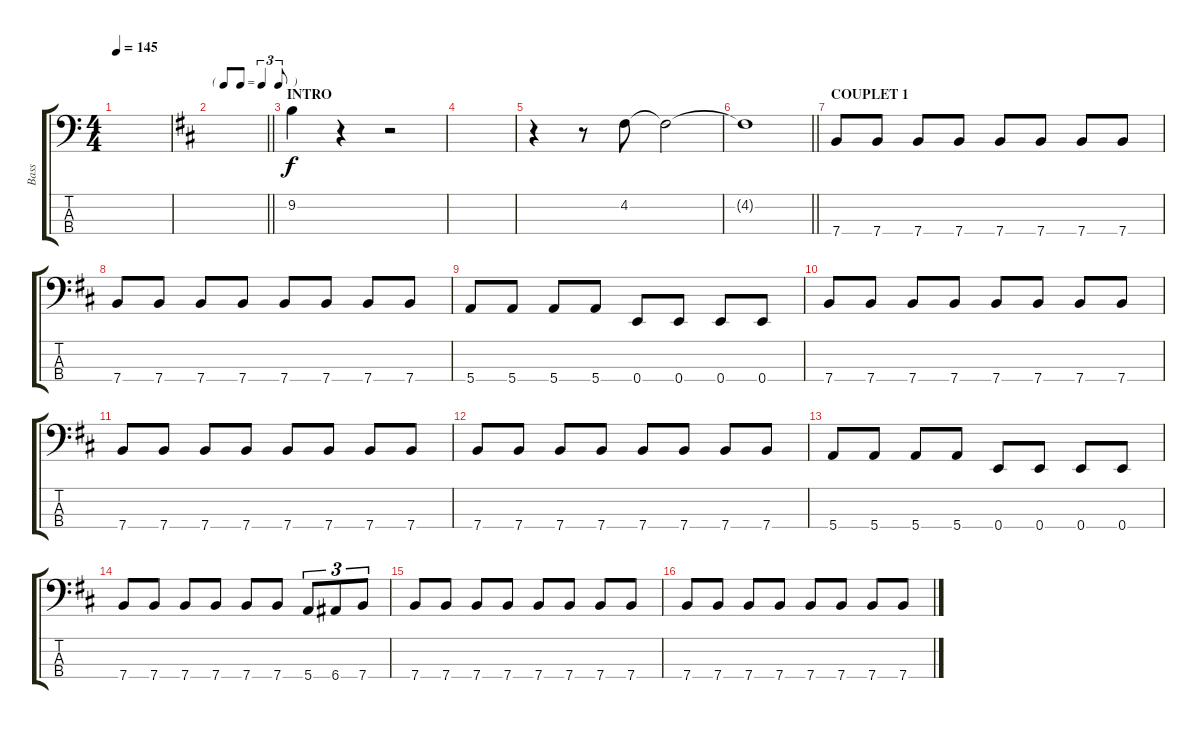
\track ("Bass" "Bass") {instrument electricbasspick}
\staff {score tabs}
\tuning (G2 D2 A1 E1) {hide}
\ts (4 4)
\tempo 145
\clef f4
\ks c
|
\tf triplet8th
\barLineRight lightlight
\ks d
|
\section ("" "INTRO")
9.2.4 r.4 r.2 |
|
r.4 r.8 4.2.8 4.2{t}.2 |
\barLineRight lightlight
4.2{t}.1 |
\section ("" "COUPLET 1")
7.4.8 7.4.8 7.4.8 7.4.8 7.4.8 7.4.8 7.4.8 7.4.8 |
7.4.8 7.4.8 7.4.8 7.4.8 7.4.8 7.4.8 7.4.8 7.4.8 |
5.4.8 5.4.8 5.4.8 5.4.8 0.4.8 0.4.8 0.4.8 0.4.8 |
7.4.8 7.4.8 7.4.8 7.4.8 7.4.8 7.4.8 7.4.8 7.4.8 |
7.4.8 7.4.8 7.4.8 7.4.8 7.4.8 7.4.8 7.4.8 7.4.8 |
7.4.8 7.4.8 7.4.8 7.4.8 7.4.8 7.4.8 7.4.8 7.4.8 |
5.4.8 5.4.8 5.4.8 5.4.8 0.4.8 0.4.8 0.4.8 0.4.8 |
7.4.8 7.4.8 7.4.8 7.4.8 7.4.8 7.4.8 5.4.8{tu (3 2)} 6.4.8{tu (3 2)} 7.4.8{tu (3 2)} |
7.4.8 7.4.8 7.4.8 7.4.8 7.4.8 7.4.8 7.4.8 7.4.8 |
7.4.8 7.4.8 7.4.8 7.4.8 7.4.8 7.4.8 7.4.8 7.4.8
